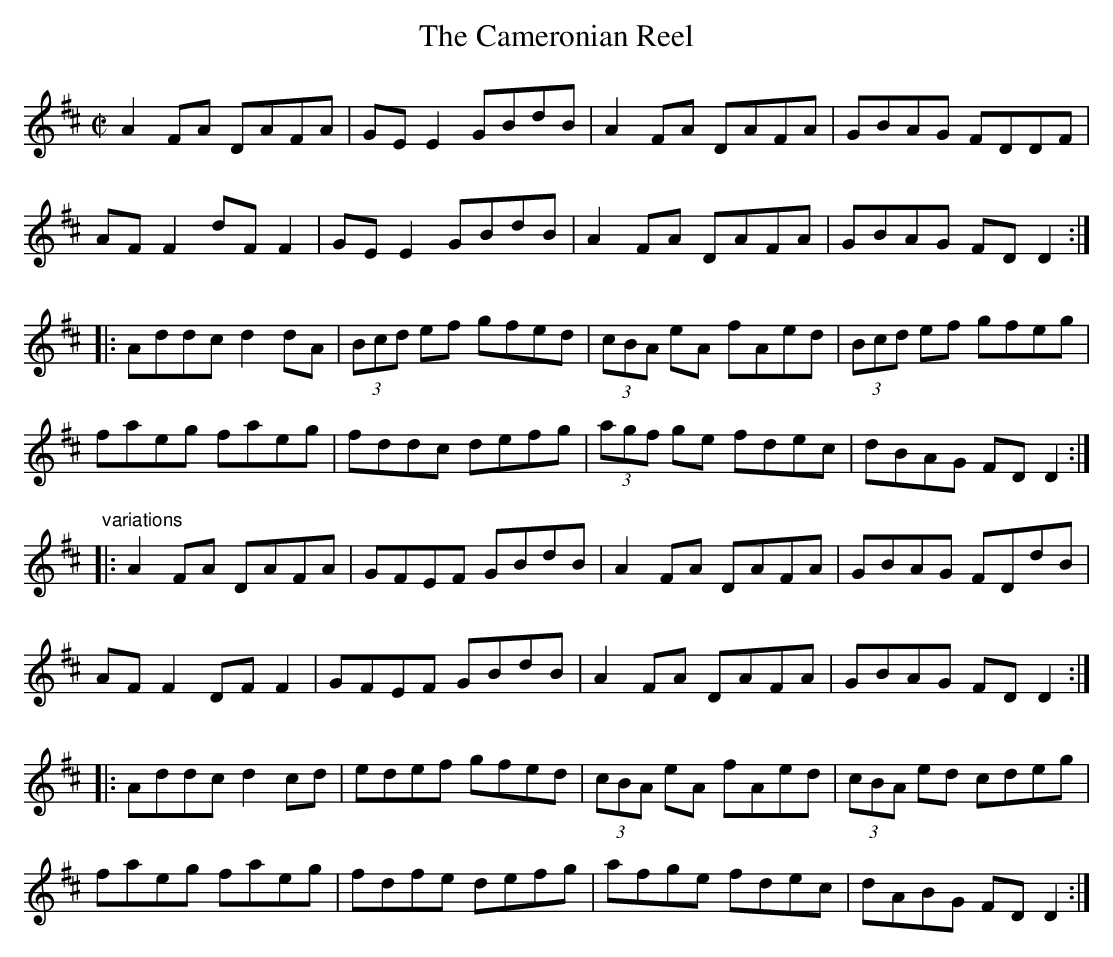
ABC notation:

X:1
T:Cameronian Reel, The
M:C|
K:D
A2FA DAFA|GEE2 GBdB|A2FA DAFA|GBAG FDDF|
AFF2 dFF2|GEE2 GBdB|A2FA DAFA|GBAG FDD2:|
|:Addc d2dA|(3Bcd ef gfed|(3cBA eA fAed|(3Bcd ef gfeg|
faeg faeg|fddc defg|(3agf ge fdec|dBAG FDD2:|
"variations"
|:A2FA DAFA|GFEF GBdB|A2FA DAFA|GBAG FDdB|
AFF2 DFF2|GFEF GBdB|A2FA DAFA|GBAG FDD2:|
|:Addc d2cd|edef gfed|(3cBA eA fAed|(3cBA ed cdeg|
faeg faeg|fdfe defg|afge fdec|dABG FDD2:|
